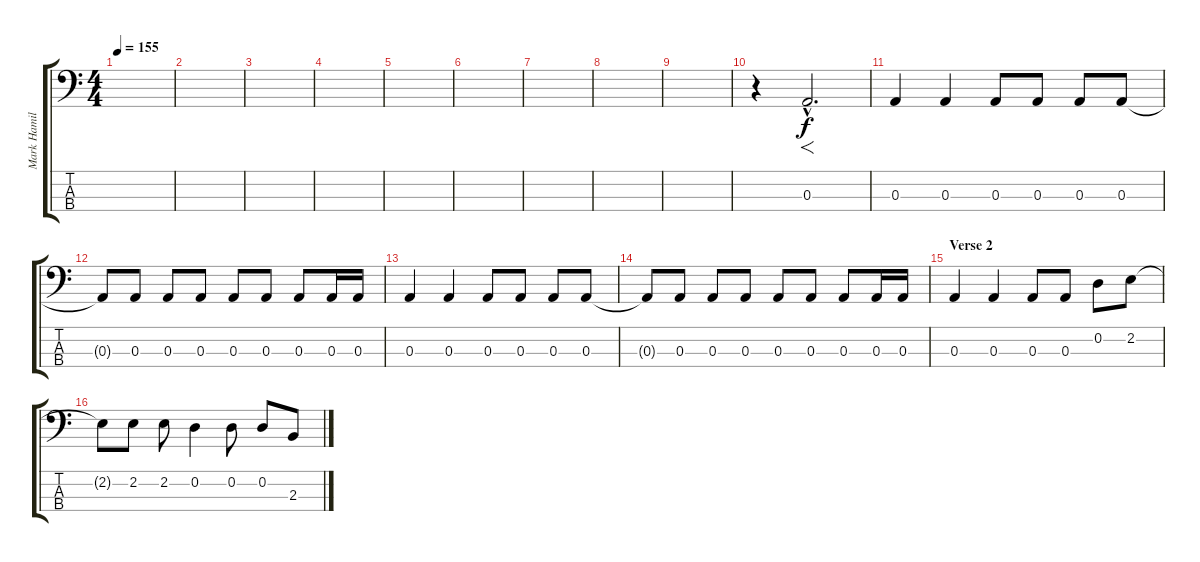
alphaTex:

\track ("Mark Hamilton" "Mark Hamil") {instrument electricbasspick}
\staff {score tabs}
\tuning (G2 D2 A1 E1) {hide}
\ts (4 4)
\tempo 155
\clef f4
\ks c
|
|
|
|
|
|
|
|
|
r.4 0.3{hac}.2{f d} |
0.3.4 0.3.4 0.3.8 0.3.8 0.3.8 0.3.8 |
0.3{t}.8 0.3.8 0.3.8 0.3.8 0.3.8 0.3.8 0.3.8 0.3.16 0.3.16 |
0.3.4 0.3.4 0.3.8 0.3.8 0.3.8 0.3.8 |
0.3{t}.8 0.3.8 0.3.8 0.3.8 0.3.8 0.3.8 0.3.8 0.3.16 0.3.16 |
\section ("" "Verse 2")
0.3.4 0.3.4 0.3.8 0.3.8 0.2.8 2.2.8 |
2.2{t}.8 2.2.8 2.2.8 0.2.4 0.2.8 0.2.8 2.3.8
